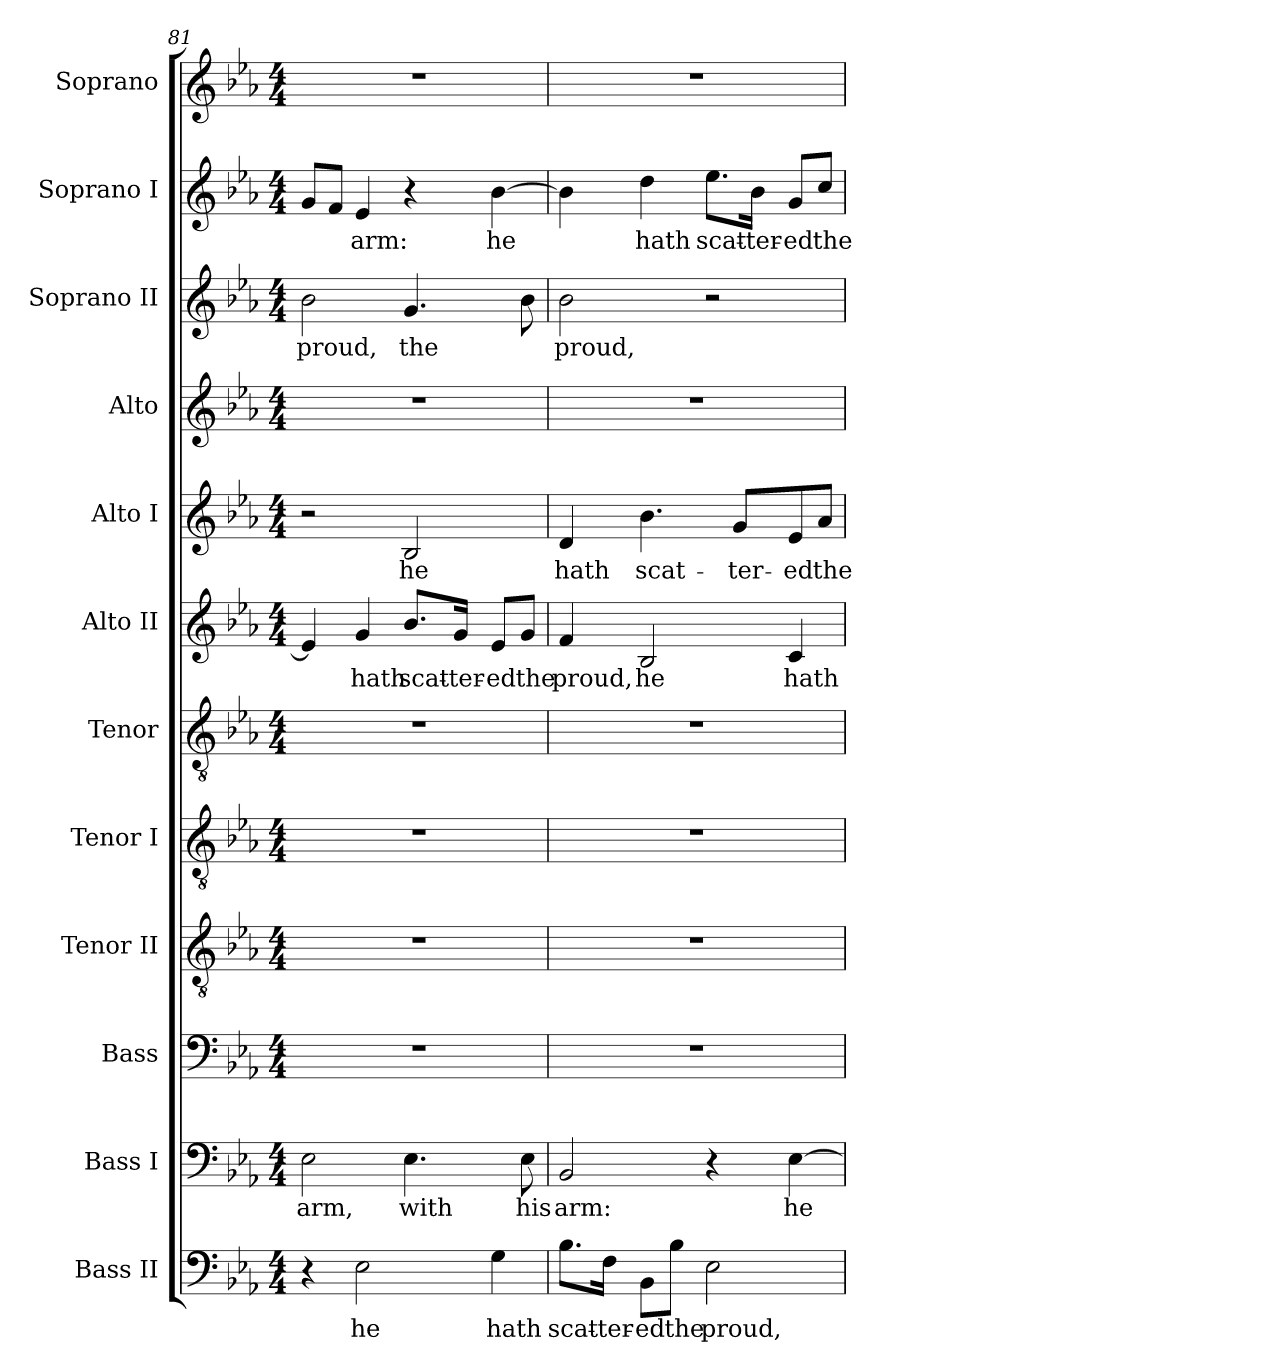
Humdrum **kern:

**kern	**text	**kern	**text	**kern	**kern	**kern	**kern	**kern	**text	**kern	**text	**kern	**kern	**text	**kern	**text	**kern
*part12	*part12	*part11	*part11	*part10	*part9	*part8	*part7	*part6	*part6	*part5	*part5	*part4	*part3	*part3	*part2	*part2	*part1
*staff12	*staff12	*staff11	*staff11	*staff10	*staff9	*staff8	*staff7	*staff6	*staff6	*staff5	*staff5	*staff4	*staff3	*staff3	*staff2	*staff2	*staff1
*I"Bass II	*	*I"Bass I	*	*I"Bass	*I"Tenor II	*I"Tenor I	*I"Tenor	*I"Alto II	*	*I"Alto I	*	*I"Alto	*I"Soprano II	*	*I"Soprano I	*	*I"Soprano
*I'BII	*	*I'BI	*	*I'B	*I'TII	*I'TI	*I'T	*I'AII	*	*I'AI	*	*I'A	*I'SII	*	*I'SI	*	*I'S
*clefF4	*	*clefF4	*	*clefF4	*clefGv2	*clefGv2	*clefGv2	*clefG2	*	*clefG2	*	*clefG2	*clefG2	*	*clefG2	*	*clefG2
*ITrd7c12	*	*	*	*ITrd7c12	*ITrd7c12	*ITrd7c12	*ITrd7c12	*	*	*	*	*	*	*	*	*	*
*k[b-e-a-]	*	*k[b-e-a-]	*	*k[b-e-a-]	*k[b-e-a-]	*k[b-e-a-]	*k[b-e-a-]	*k[b-e-a-]	*	*k[b-e-a-]	*	*k[b-e-a-]	*k[b-e-a-]	*	*k[b-e-a-]	*	*k[b-e-a-]
*E-:	*	*E-:	*	*E-:	*E-:	*E-:	*E-:	*E-:	*	*E-:	*	*E-:	*E-:	*	*E-:	*	*E-:
*M4/4	*	*M4/4	*	*M4/4	*M4/4	*M4/4	*M4/4	*M4/4	*	*M4/4	*	*M4/4	*M4/4	*	*M4/4	*	*M4/4
=81	=81	=81	=81	=81	=81	=81	=81	=81	=81	=81	=81	=81	=81	=81	=81	=81	=81
!	!	!	!LO:LY:b:color=#000000	!	!	!	!	!	!	!	!	!	!	!	!	!	!
!	!	!	!	!	!	!	!	!	!	!	!	!	!	!LO:LY:b:color=#000000	!	!	!
4r	.	2E-i\	arm,	1r	1r	1r	1r	4e-i/]	.	2r	.	1r	2b-i\	proud,	8gi/L	.	1r
.	.	.	.	.	.	.	.	.	.	.	.	.	.	.	8fi/J	.	.
!	!LO:LY:b:color=#000000	!	!	!	!	!	!	!	!	!	!	!	!	!	!	!	!
!	!	!	!	!	!	!	!	!	!LO:LY:b:color=#000000	!	!	!	!	!	!	!	!
!	!	!	!	!	!	!	!	!	!	!	!	!	!	!	!	!LO:LY:b:color=#000000	!
2EE-i\	he	.	.	.	.	.	.	4gi/	hath	.	.	.	.	.	4e-i/	arm:	.
!	!	!	!LO:LY:b:color=#000000	!	!	!	!	!	!	!	!	!	!	!	!	!	!
!	!	!	!	!	!	!	!	!	!LO:LY:b:color=#000000	!	!	!	!	!	!	!	!
!	!	!	!	!	!	!	!	!	!	!	!LO:LY:b:color=#000000	!	!	!	!	!	!
!	!	!	!	!	!	!	!	!	!	!	!	!	!	!LO:LY:b:color=#000000	!	!	!
.	.	4.E-i\	with	.	.	.	.	8.b-i/L	scat-	2B-i/	he	.	4.gi/	the	4r	.	.
!	!	!	!	!	!	!	!	!	!LO:LY:b:color=#000000	!	!	!	!	!	!	!	!
.	.	.	.	.	.	.	.	16gi/Jk	-ter-	.	.	.	.	.	.	.	.
!	!LO:LY:b:color=#000000	!	!	!	!	!	!	!	!	!	!	!	!	!	!	!	!
!	!	!	!	!	!	!	!	!	!LO:LY:b:color=#000000	!	!	!	!	!	!	!	!
!	!	!	!	!	!	!	!	!	!	!	!	!	!	!	!	!LO:LY:b:color=#000000	!
4GGi\	hath	.	.	.	.	.	.	8e-i/L	-ed	.	.	.	.	.	[>4b-i\	he	.
!	!	!	!LO:LY:b:color=#000000	!	!	!	!	!	!	!	!	!	!	!	!	!	!
!	!	!	!	!	!	!	!	!	!LO:LY:b:color=#000000	!	!	!	!	!	!	!	!
.	.	8E-i\	his	.	.	.	.	8gi/J	the	.	.	.	8b-i\	.	.	.	.
!!LO:LB:g=z
=82	=82	=82	=82	=82	=82	=82	=82	=82	=82	=82	=82	=82	=82	=82	=82	=82	=82
!	!LO:LY:b:color=#000000	!	!	!	!	!	!	!	!	!	!	!	!	!	!	!	!
!	!	!	!LO:LY:b:color=#000000	!	!	!	!	!	!	!	!	!	!	!	!	!	!
!	!	!	!	!	!	!	!	!	!LO:LY:b:color=#000000	!	!	!	!	!	!	!	!
!	!	!	!	!	!	!	!	!	!	!	!LO:LY:b:color=#000000	!	!	!	!	!	!
!	!	!	!	!	!	!	!	!	!	!	!	!	!	!LO:LY:b:color=#000000	!	!	!
8.BB-i\L	scat-	2BB-i/	arm:	1r	1r	1r	1r	4fi/	proud,	4di/	hath	1r	2b-i\	proud,	4b-i\]	.	1r
!	!LO:LY:b:color=#000000	!	!	!	!	!	!	!	!	!	!	!	!	!	!	!	!
16FFi\Jk	-ter-	.	.	.	.	.	.	.	.	.	.	.	.	.	.	.	.
!	!LO:LY:b:color=#000000	!	!	!	!	!	!	!	!	!	!	!	!	!	!	!	!
!	!	!	!	!	!	!	!	!	!LO:LY:b:color=#000000	!	!	!	!	!	!	!	!
!	!	!	!	!	!	!	!	!	!	!	!LO:LY:b:color=#000000	!	!	!	!	!	!
!	!	!	!	!	!	!	!	!	!	!	!	!	!	!	!	!LO:LY:b:color=#000000	!
8BBB-i\L	-ed	.	.	.	.	.	.	2B-i/	he	4.b-i\	scat-	.	.	.	4ddi\	hath	.
!	!LO:LY:b:color=#000000	!	!	!	!	!	!	!	!	!	!	!	!	!	!	!	!
8BB-i\J	the	.	.	.	.	.	.	.	.	.	.	.	.	.	.	.	.
!	!LO:LY:b:color=#000000	!	!	!	!	!	!	!	!	!	!	!	!	!	!	!	!
!	!	!	!	!	!	!	!	!	!	!	!	!	!	!	!	!LO:LY:b:color=#000000	!
2EE-i\	proud,	4r	.	.	.	.	.	.	.	.	.	.	2r	.	8.ee-i\L	scat-	.
!	!	!	!	!	!	!	!	!	!	!	!LO:LY:b:color=#000000	!	!	!	!	!	!
.	.	.	.	.	.	.	.	.	.	8gi/L	-ter-	.	.	.	.	.	.
!	!	!	!	!	!	!	!	!	!	!	!	!	!	!	!	!LO:LY:b:color=#000000	!
.	.	.	.	.	.	.	.	.	.	.	.	.	.	.	16b-i\Jk	-ter-	.
!	!	!	!LO:LY:b:color=#000000	!	!	!	!	!	!	!	!	!	!	!	!	!	!
!	!	!	!	!	!	!	!	!	!LO:LY:b:color=#000000	!	!	!	!	!	!	!	!
!	!	!	!	!	!	!	!	!	!	!	!LO:LY:b:color=#000000	!	!	!	!	!	!
!	!	!	!	!	!	!	!	!	!	!	!	!	!	!	!	!LO:LY:b:color=#000000	!
.	.	[>4E-i\	he	.	.	.	.	4ci/	hath	8e-i/	-ed	.	.	.	8gi/L	-ed	.
!	!	!	!	!	!	!	!	!	!	!	!LO:LY:b:color=#000000	!	!	!	!	!	!
!	!	!	!	!	!	!	!	!	!	!	!	!	!	!	!	!LO:LY:b:color=#000000	!
.	.	.	.	.	.	.	.	.	.	8a-i/J	the	.	.	.	8cci/J	the	.
=	=	=	=	=	=	=	=	=	=	=	=	=	=	=	=	=	=
*-	*-	*-	*-	*-	*-	*-	*-	*-	*-	*-	*-	*-	*-	*-	*-	*-	*-
